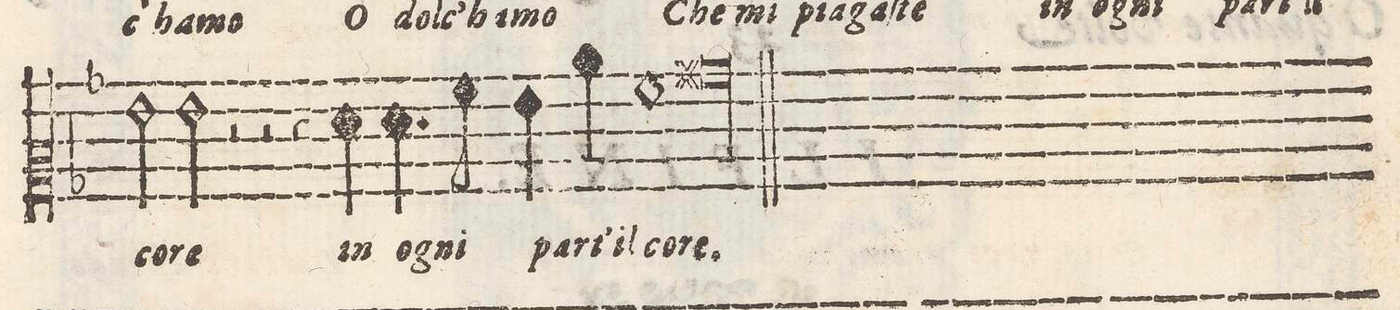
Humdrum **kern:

**kern	**text
*I"QVINTO	*
*clefC2	*
*k[b-]	*
*M2/1	*
2g\	co-
2g\	-re
2r	.
=26-	=26-
2r	.
4r	.
4f\	in
4.f\	o-
8a\	-gni
4g\	part'-
4cc\	-il
=27-	=27-
1a	co-
0.bn	-re.
=28-	=28-
=-	=-
*-	*-
